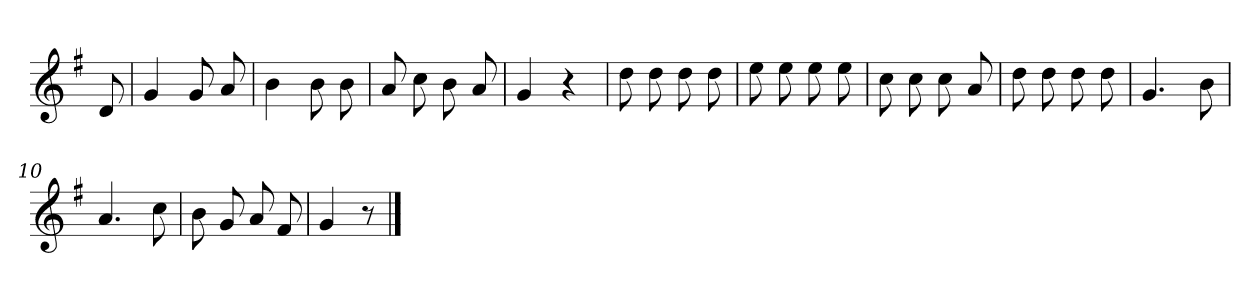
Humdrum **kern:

**kern
*part1
*staff1
*clefG2
*k[f#]
*G:
=
8d
=1
4g
8g
8a
=2
4b
8b
8b
=3
8a
8cc
8b
8a
=4
4g
4r
=5
8dd
8dd
8dd
8dd
=6
8ee
8ee
8ee
8ee
=7
8cc
8cc
8cc
8a
=8
8dd
8dd
8dd
8dd
=9
4.g
8b
=10
4.a
8cc
=11
8b
8g
8a
8f#
=12
4g
8r
==
*-
